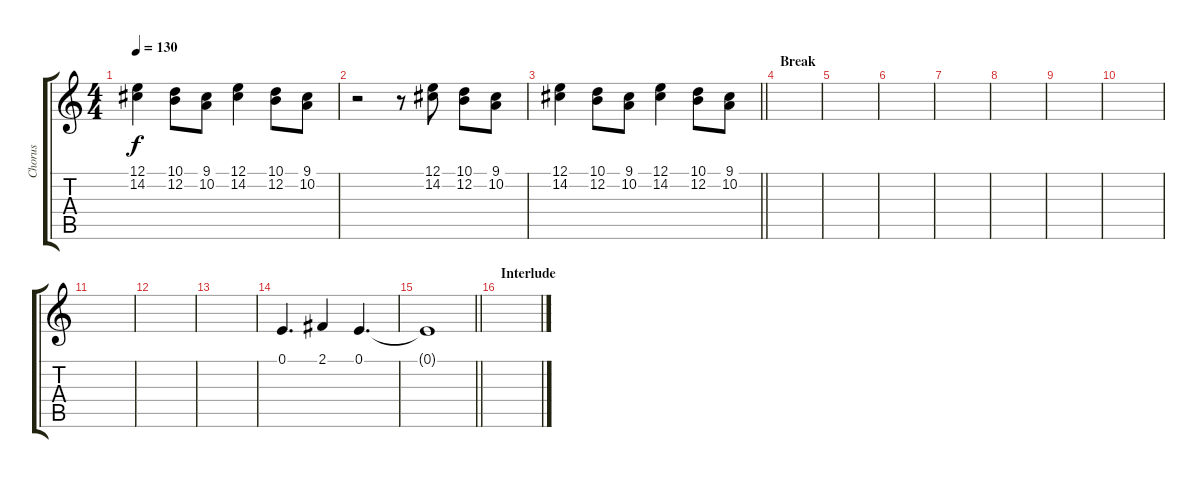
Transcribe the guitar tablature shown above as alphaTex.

\track ("Chorus" "Chorus") {instrument voiceoohs}
\staff {score tabs}
\tuning (E4 B3 G3 D3 A2 E2) {hide}
\ts (4 4)
\tempo 130
\clef g2
\ks c
(12.1 14.2).4{dy f} (10.1 12.2).8 (9.1 10.2).8 (12.1 14.2).4 (10.1 12.2).8 (9.1 10.2).8 |
r.2 r.8 (12.1 14.2).8 (10.1 12.2).8 (9.1 10.2).8 |
\barLineRight lightlight
(12.1 14.2).4 (10.1 12.2).8 (9.1 10.2).8 (12.1 14.2).4 (10.1 12.2).8 (9.1 10.2).8 |
\section ("" "Break")
|
|
|
|
|
|
|
|
|
|
0.1.4{d} 2.1.4 0.1.4{d} |
\barLineRight lightlight
0.1{t}.1 |
\section ("" "Interlude")
